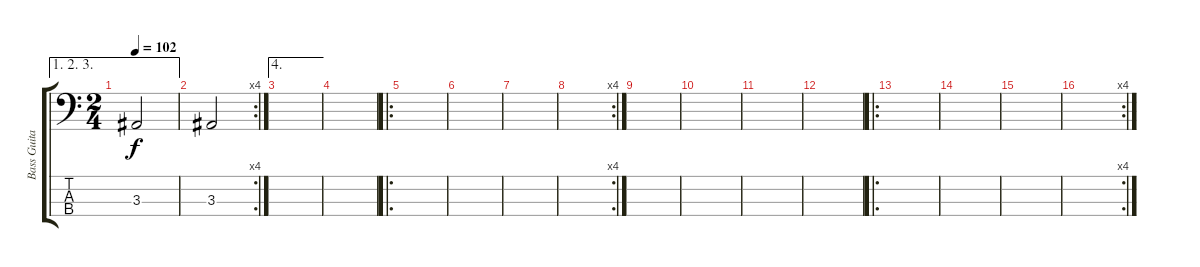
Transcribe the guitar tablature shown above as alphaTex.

\track ("Bass Guitar" "Bass Guita") {instrument electricbassfinger}
\staff {score tabs}
\tuning (F2 C2 G1 D1) {hide}
\ae (1 2 3)
\ts (2 4)
\tempo 102
\clef f4
\ks c
3.3.2{dy f} |
\rc 4
3.3.2 |
\ae 4
|
|
\ro
|
|
|
\rc 4
|
|
|
|
|
\ro
|
|
|
\rc 4
